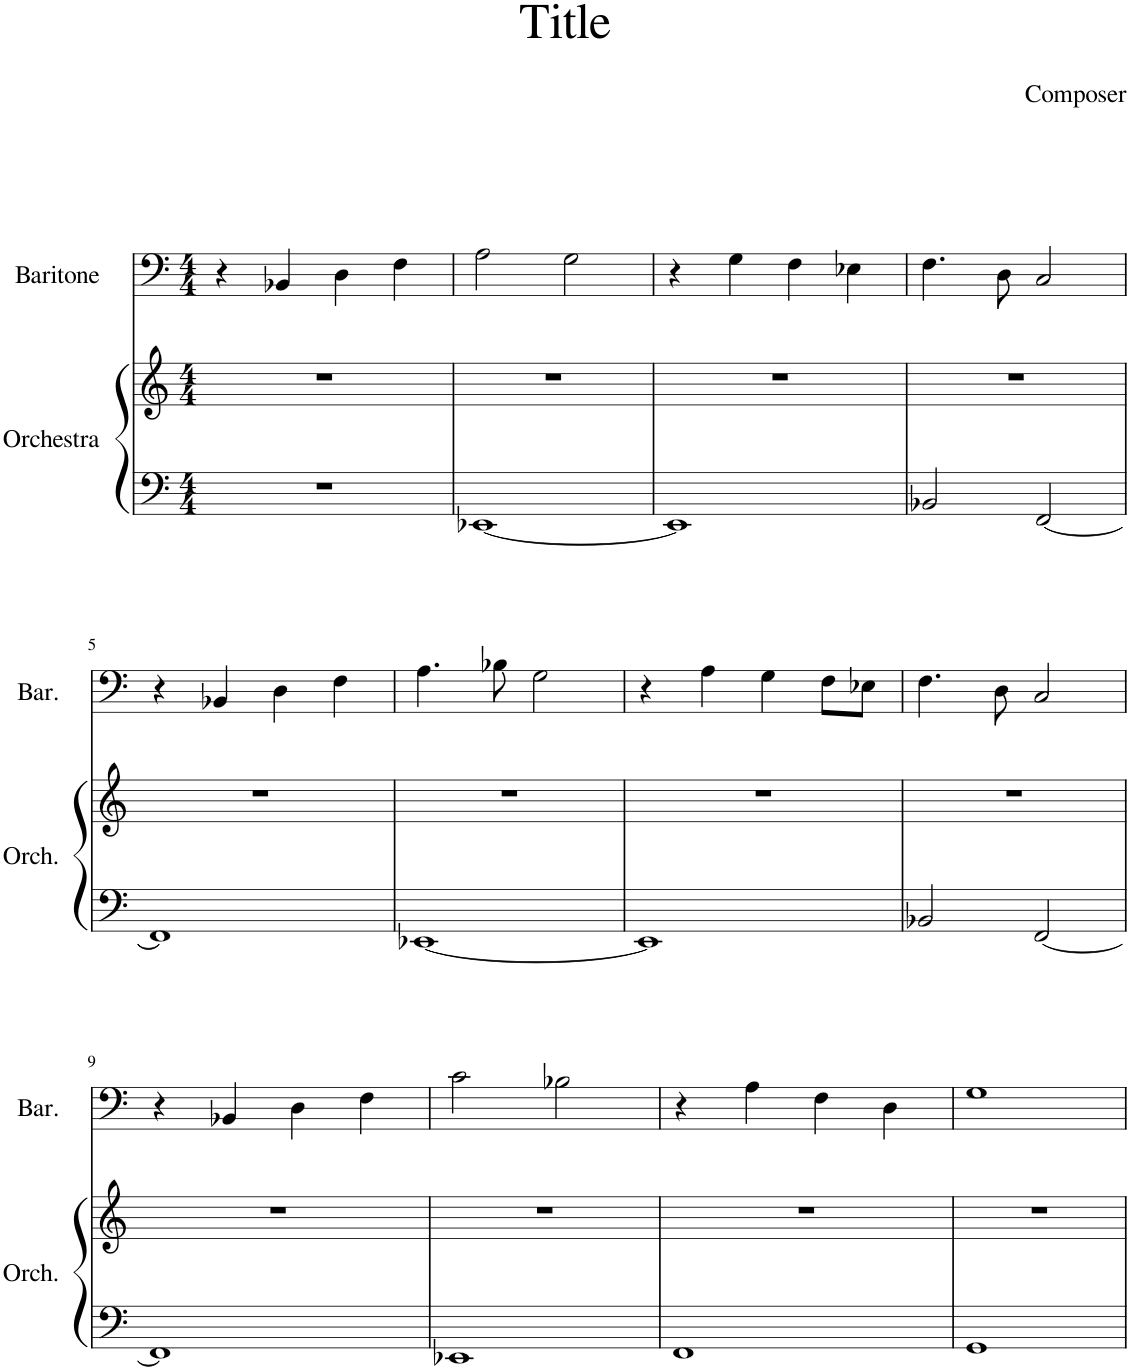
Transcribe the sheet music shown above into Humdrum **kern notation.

**kern	**kern	**kern
*part2	*part2	*part1
*staff3	*staff2	*staff1
*I"Orchestra	*	*I"Baritone
*I'Orch.	*	*I'Bar.
*clefF4	*clefG2	*clefF4
*k[]	*k[]	*k[]
*M4/4	*M4/4	*M4/4
=1	=1	=1
1r	1r	4r
.	.	4BB-X/
.	.	4D\
.	.	4F\
=2	=2	=2
[1EE-X	1r	2A\
.	.	2G\
=3	=3	=3
1EE-]	1r	4r
.	.	4G\
.	.	4F\
.	.	4E-X\
=4	=4	=4
2BB-X/	1r	4.F\
.	.	8D\
[2FF/	.	2C/
!!LO:LB:g=z
=5	=5	=5
1FF]	1r	4r
.	.	4BB-X/
.	.	4D\
.	.	4F\
=6	=6	=6
[1EE-X	1r	4.A\
.	.	8B-X\
.	.	2G\
=7	=7	=7
1EE-]	1r	4r
.	.	4A\
.	.	4G\
.	.	8F\L
.	.	8E-X\J
=8	=8	=8
2BB-X/	1r	4.F\
.	.	8D\
[2FF/	.	2C/
!!LO:LB:g=z
=9	=9	=9
1FF]	1r	4r
.	.	4BB-X/
.	.	4D\
.	.	4F\
=10	=10	=10
1EE-X	1r	2c\
.	.	2B-X\
=11	=11	=11
1FF	1r	4r
.	.	4A\
.	.	4F\
.	.	4D\
=12	=12	=12
1GG	1r	1G
=	=	=
*-	*-	*-
